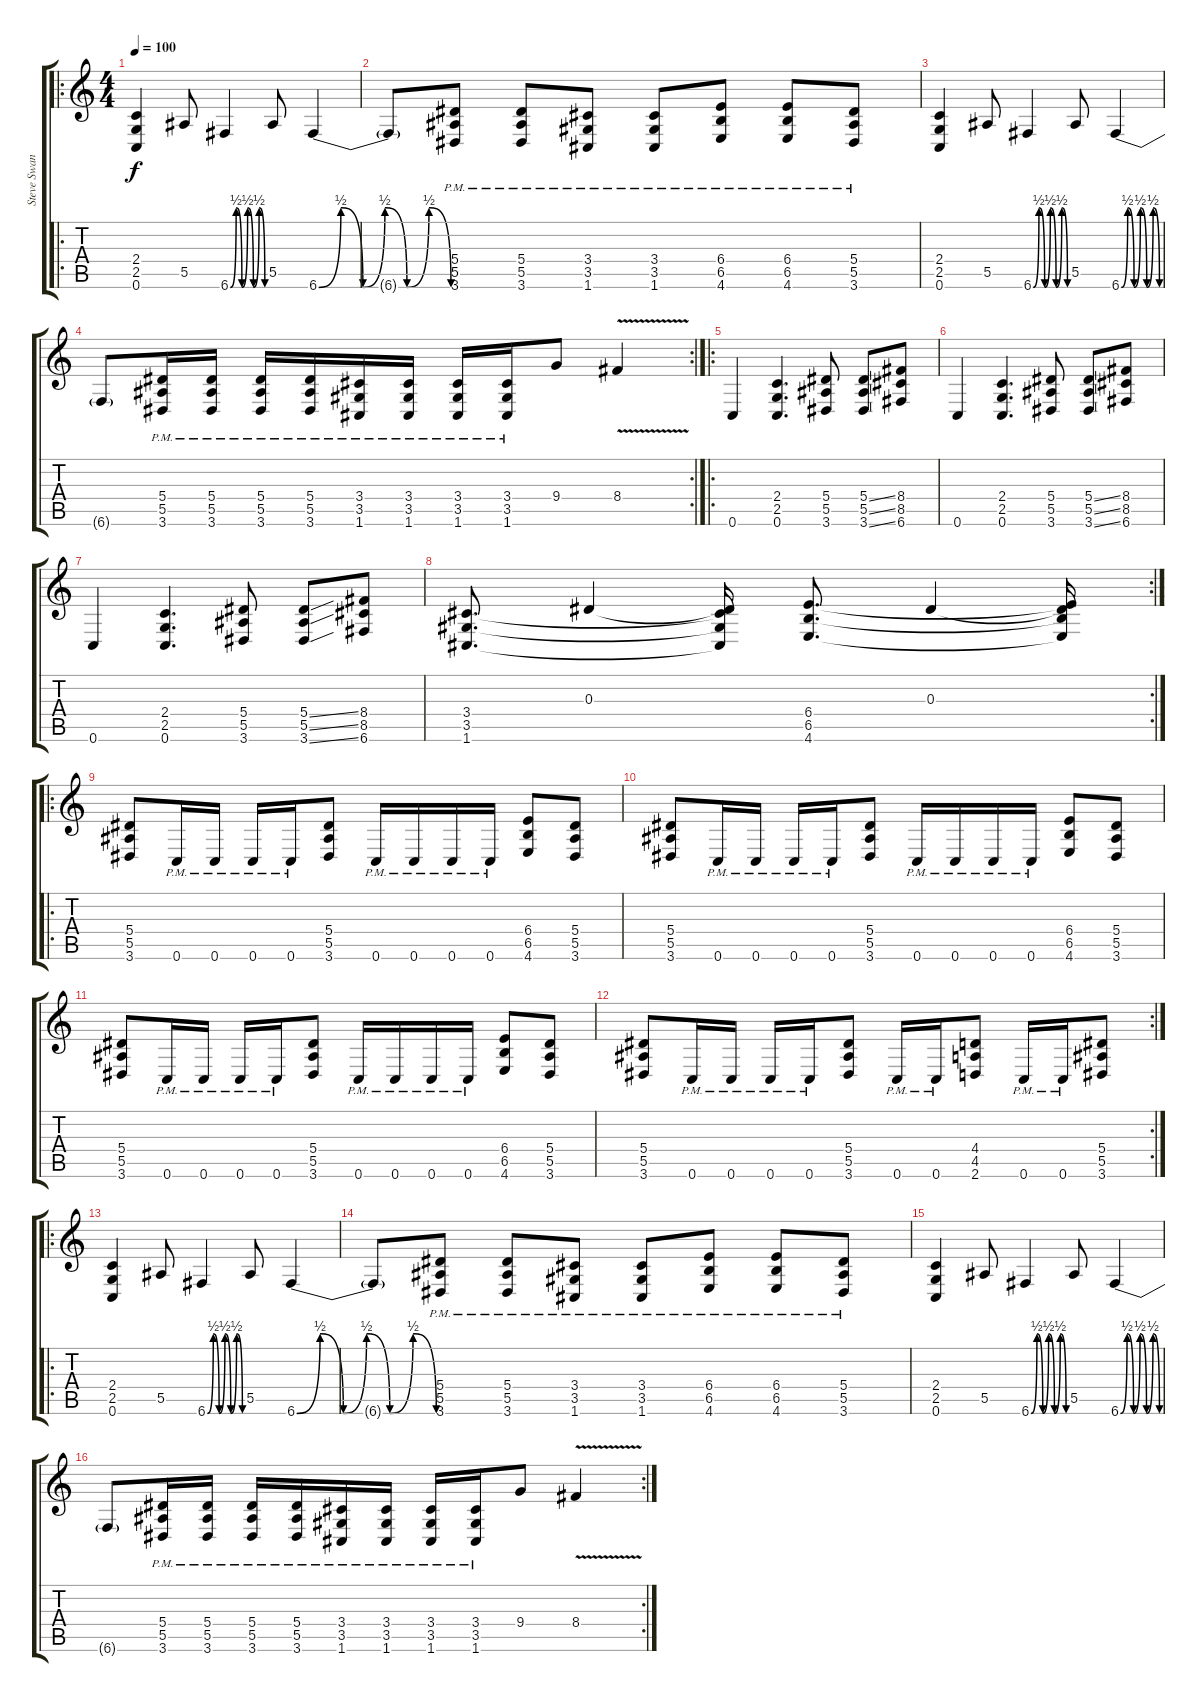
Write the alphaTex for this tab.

\track ("Steve Swanson" "Steve Swan") {instrument distortionguitar}
\staff {score tabs}
\tuning (C4 G3 Eb3 Bb2 F2 C2) {hide}
\ro
\ts (4 4)
\tempo 100
\clef g2
\ks c
(2.4 2.5 0.6).4{dy f} 5.5.8 6.6{be (custom 0 0 10 2 20 0 30 2 40 0 50 2 60 0)}.4 5.5.8 6.6{be (custom 0 0 10 2 20 0 30 2 40 0 50 2 60 0)}.4 |
6.6{t}.8 (5.4{pm} 5.5{pm} 3.6{pm}).8 (5.4{pm} 5.5{pm} 3.6{pm}).8 (3.4{pm} 3.5{pm} 1.6{pm}).8 (3.4{pm} 3.5{pm} 1.6{pm}).8 (6.4{pm} 6.5{pm} 4.6{pm}).8 (6.4{pm} 6.5{pm} 4.6{pm}).8 (5.4{pm} 5.5{pm} 3.6{pm}).8 |
(2.4 2.5 0.6).4 5.5.8 6.6{be (custom 0 0 10 2 20 0 30 2 40 0 50 2 60 0)}.4 5.5.8 6.6{be (custom 0 0 10 2 20 0 30 2 40 0 50 2 60 0)}.4 |
\rc 2
6.6{t}.8 (5.4{pm} 5.5{pm} 3.6{pm}).16 (5.4{pm} 5.5{pm} 3.6{pm}).16 (5.4{pm} 5.5{pm} 3.6{pm}).16 (5.4{pm} 5.5{pm} 3.6{pm}).16 (3.4{pm} 3.5{pm} 1.6{pm}).16 (3.4{pm} 3.5{pm} 1.6{pm}).16 (3.4{pm} 3.5{pm} 1.6{pm}).16 (3.4{pm} 3.5{pm} 1.6{pm}).16 9.4.8 8.4{v}.4 |
\ro
0.6.4 (2.4 2.5 0.6).4{d} (5.4 5.5 3.6).8 (5.4{ss} 5.5{ss} 3.6{ss}).8 (8.4 8.5 6.6).8 |
0.6.4 (2.4 2.5 0.6).4{d} (5.4 5.5 3.6).8 (5.4{ss} 5.5{ss} 3.6{ss}).8 (8.4 8.5 6.6).8 |
0.6.4 (2.4 2.5 0.6).4{d} (5.4 5.5 3.6).8 (5.4{ss} 5.5{ss} 3.6{ss}).8 (8.4 8.5 6.6).8 |
\rc 2
(3.4 3.5 1.6).8{d} 0.3.4 (0.3{t} 3.4{t} 3.5{t} 1.6{t}).16 (6.4 6.5 4.6).8{d} 0.3.4 (0.3{t} 6.4{t} 6.5{t} 4.6{t}).16 |
\ro
(5.4 5.5 3.6).8 0.6{pm}.16 0.6{pm}.16 0.6{pm}.16 0.6{pm}.16 (5.4 5.5 3.6).8 0.6{pm}.16 0.6{pm}.16 0.6{pm}.16 0.6{pm}.16 (6.4 6.5 4.6).8 (5.4 5.5 3.6).8 |
(5.4 5.5 3.6).8 0.6{pm}.16 0.6{pm}.16 0.6{pm}.16 0.6{pm}.16 (5.4 5.5 3.6).8 0.6{pm}.16 0.6{pm}.16 0.6{pm}.16 0.6{pm}.16 (6.4 6.5 4.6).8 (5.4 5.5 3.6).8 |
(5.4 5.5 3.6).8 0.6{pm}.16 0.6{pm}.16 0.6{pm}.16 0.6{pm}.16 (5.4 5.5 3.6).8 0.6{pm}.16 0.6{pm}.16 0.6{pm}.16 0.6{pm}.16 (6.4 6.5 4.6).8 (5.4 5.5 3.6).8 |
\rc 2
(5.4 5.5 3.6).8 0.6{pm}.16 0.6{pm}.16 0.6{pm}.16 0.6{pm}.16 (5.4 5.5 3.6).8 0.6{pm}.16 0.6{pm}.16 (4.4 4.5 2.6).8 0.6{pm}.16 0.6{pm}.16 (5.4 5.5 3.6).8 |
\ro
(2.4 2.5 0.6).4 5.5.8 6.6{be (custom 0 0 10 2 20 0 30 2 40 0 50 2 60 0)}.4 5.5.8 6.6{be (custom 0 0 10 2 20 0 30 2 40 0 50 2 60 0)}.4 |
6.6{t}.8 (5.4{pm} 5.5{pm} 3.6{pm}).8 (5.4{pm} 5.5{pm} 3.6{pm}).8 (3.4{pm} 3.5{pm} 1.6{pm}).8 (3.4{pm} 3.5{pm} 1.6{pm}).8 (6.4{pm} 6.5{pm} 4.6{pm}).8 (6.4{pm} 6.5{pm} 4.6{pm}).8 (5.4{pm} 5.5{pm} 3.6{pm}).8 |
(2.4 2.5 0.6).4 5.5.8 6.6{be (custom 0 0 10 2 20 0 30 2 40 0 50 2 60 0)}.4 5.5.8 6.6{be (custom 0 0 10 2 20 0 30 2 40 0 50 2 60 0)}.4 |
\rc 2
6.6{t}.8 (5.4{pm} 5.5{pm} 3.6{pm}).16 (5.4{pm} 5.5{pm} 3.6{pm}).16 (5.4{pm} 5.5{pm} 3.6{pm}).16 (5.4{pm} 5.5{pm} 3.6{pm}).16 (3.4{pm} 3.5{pm} 1.6{pm}).16 (3.4{pm} 3.5{pm} 1.6{pm}).16 (3.4{pm} 3.5{pm} 1.6{pm}).16 (3.4{pm} 3.5{pm} 1.6{pm}).16 9.4.8 8.4{v}.4
